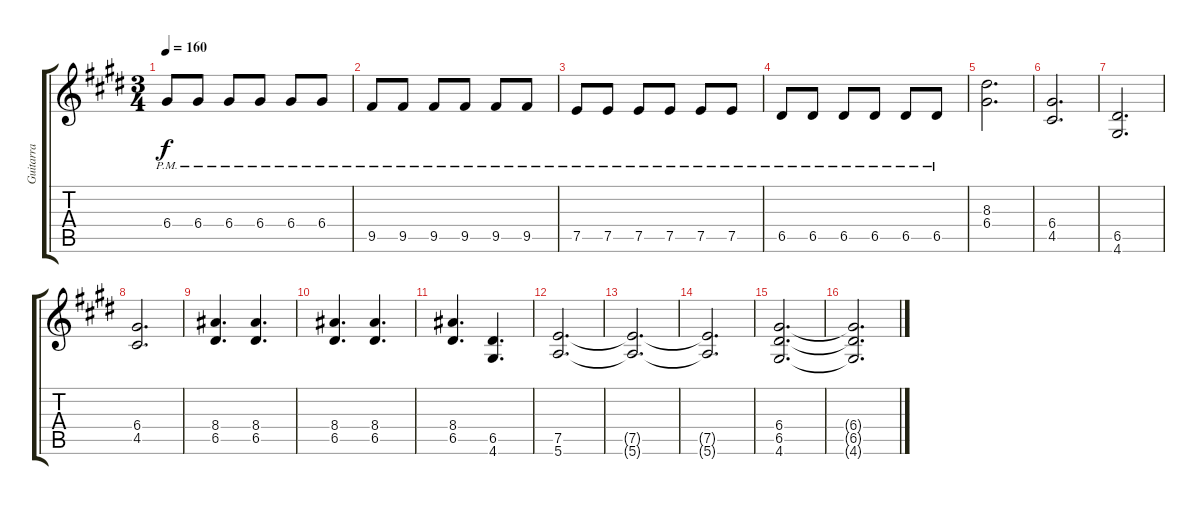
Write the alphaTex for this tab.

\track ("Guitarra" "Guitarra") {instrument distortionguitar}
\staff {score tabs}
\tuning (E4 B3 G3 D3 A2 E2) {hide}
\ts (3 4)
\tempo 160
\clef g2
\ks c#minor
6.4{pm}.8{dy f} 6.4{pm}.8 6.4{pm}.8 6.4{pm}.8 6.4{pm}.8 6.4{pm}.8 |
9.5{pm}.8 9.5{pm}.8 9.5{pm}.8 9.5{pm}.8 9.5{pm}.8 9.5{pm}.8 |
7.5{pm}.8 7.5{pm}.8 7.5{pm}.8 7.5{pm}.8 7.5{pm}.8 7.5{pm}.8 |
6.5{pm}.8 6.5{pm}.8 6.5{pm}.8 6.5{pm}.8 6.5{pm}.8 6.5{pm}.8 |
(8.3 6.4).2{d} |
(6.4 4.5).2{d} |
(6.5 4.6).2{d} |
(6.4 4.5).2{d} |
(8.4 6.5).4{d} (8.4 6.5).4{d} |
(8.4 6.5).4{d} (8.4 6.5).4{d} |
(8.4 6.5).4{d} (6.5 4.6).4{d} |
(7.5 5.6).2{d} |
(7.5{t} 5.6{t}).2{d} |
(7.5{t} 5.6{t}).2{d} |
(6.4 6.5 4.6).2{d} |
(6.4{t} 6.5{t} 4.6{t}).2{d}
